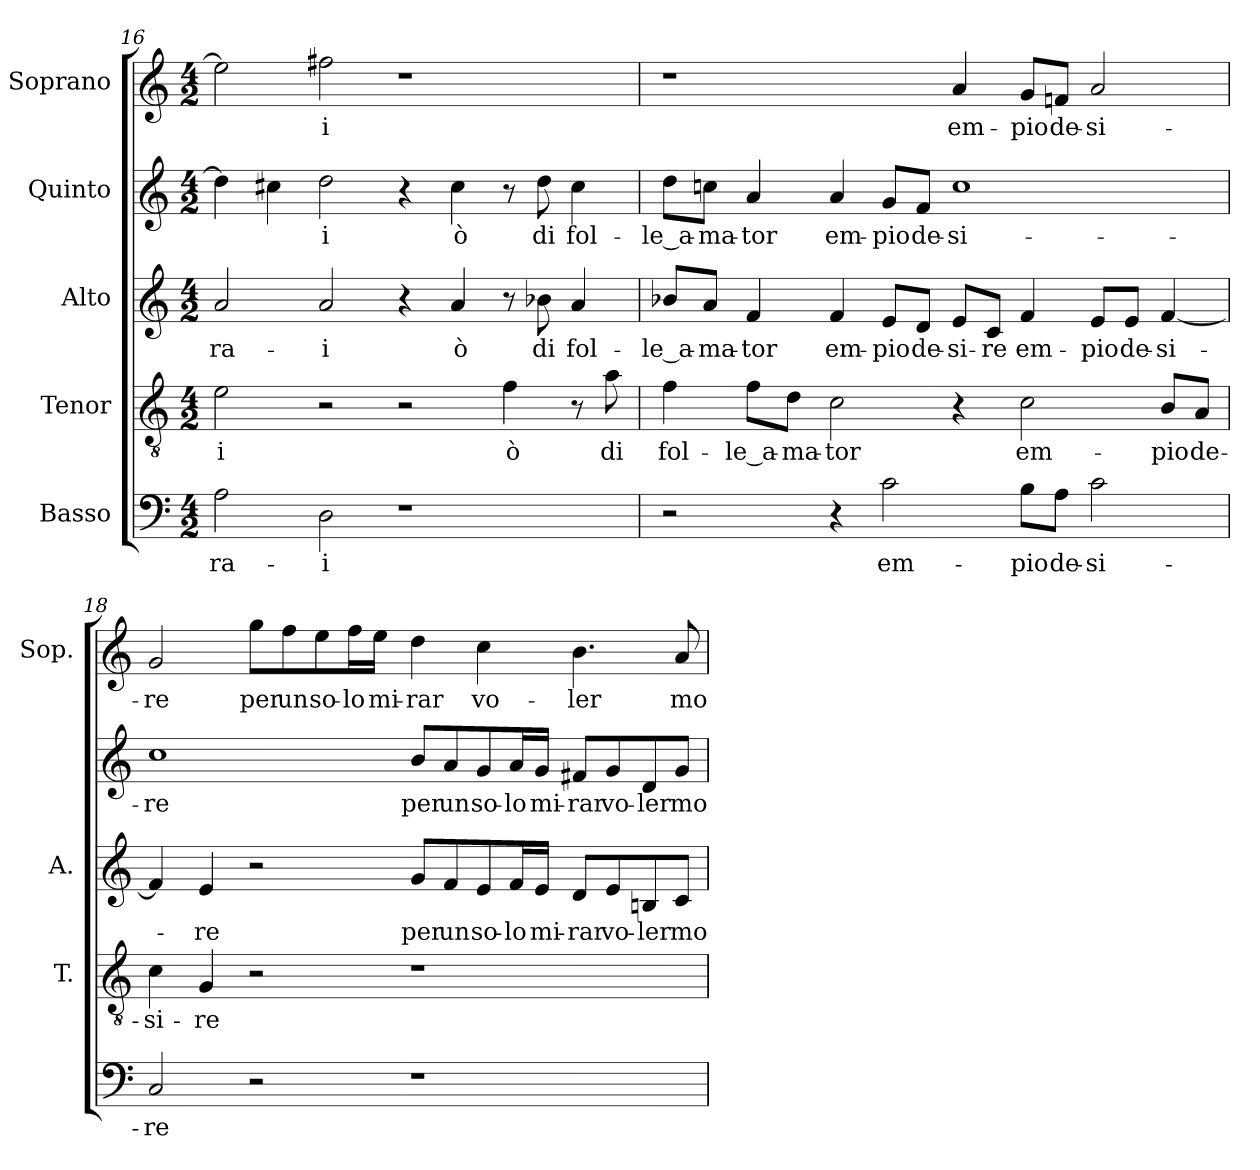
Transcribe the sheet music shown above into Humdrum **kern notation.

**kern	**text	**kern	**text	**kern	**text	**kern	**text	**kern	**text
*part5	*part5	*part4	*part4	*part3	*part3	*part2	*part2	*part1	*part1
*staff5	*staff5	*staff4	*staff4	*staff3	*staff3	*staff2	*staff2	*staff1	*staff1
*I"Basso	*	*I"Tenor	*	*I"Alto	*	*I"Quinto	*	*I"Soprano	*
*	*	*I'T.	*	*I'A.	*	*	*	*I'Sop.	*
*clefF4	*	*clefGv2	*	*clefG2	*	*clefG2	*	*clefG2	*
*	*	*ITrd7c12	*	*	*	*	*	*	*
*k[]	*	*k[]	*	*k[]	*	*k[]	*	*k[]	*
*C:	*	*C:	*	*C:	*	*C:	*	*C:	*
*M4/2	*	*M4/2	*	*M4/2	*	*M4/2	*	*M4/2	*
=16	=16	=16	=16	=16	=16	=16	=16	=16	=16
!	!LO:LY:b:color=#000000	!	!	!	!	!	!	!	!
!	!	!	!LO:LY:b:color=#000000	!	!	!	!	!	!
!	!	!	!	!	!LO:LY:b:color=#000000	!	!	!	!
2Ai\	-ra-	2Ei\	-i	2ai/	-ra-	4ddi\]	.	2eei\]	.
.	.	.	.	.	.	4cc#Xi\	.	.	.
!	!LO:LY:b:color=#000000	!	!	!	!	!	!	!	!
!	!	!	!	!	!LO:LY:b:color=#000000	!	!	!	!
!	!	!	!	!	!	!	!LO:LY:b:color=#000000	!	!
!	!	!	!	!	!	!	!	!	!LO:LY:b:color=#000000
2Di\	-i	2r	.	2ai/	-i	2ddi\	-i	2ff#Xi\	-i
1r	.	2r	.	4r	.	4r	.	1r	.
!	!	!	!	!	!LO:LY:b:color=#000000	!	!	!	!
!	!	!	!	!	!	!	!LO:LY:b:color=#000000	!	!
.	.	.	.	4ai/	ò	4cc#i\	ò	.	.
!	!	!	!LO:LY:b:color=#000000	!	!	!	!	!	!
.	.	4Fi\	ò	8r	.	8r	.	.	.
!	!	!	!	!	!LO:LY:b:color=#000000	!	!	!	!
!	!	!	!	!	!	!	!LO:LY:b:color=#000000	!	!
.	.	.	.	8b-Xi\	di	8ddi\	di	.	.
!	!	!	!	!	!LO:LY:b:color=#000000	!	!	!	!
!	!	!	!	!	!	!	!LO:LY:b:color=#000000	!	!
.	.	8r	.	4ai/	fol-	4cc#i\	fol-	.	.
!	!	!	!LO:LY:b:color=#000000	!	!	!	!	!	!
.	.	8Ai\	di	.	.	.	.	.	.
!!LO:PB:g=z
=17	=17	=17	=17	=17	=17	=17	=17	=17	=17
!	!	!	!LO:LY:b:color=#000000	!	!	!	!	!	!
!	!	!	!	!	!LO:LY:b:color=#000000	!	!	!	!
!	!	!	!	!	!	!	!LO:LY:b:color=#000000	!	!
2r	.	4Fi\	fol-	8b-Xi/L	-le_a-	8ddi\L	-le_a-	1r	.
!	!	!	!	!	!LO:LY:b:color=#000000	!	!	!	!
!	!	!	!	!	!	!	!LO:LY:b:color=#000000	!	!
.	.	.	.	8ai/J	-ma-	8ccni\J	-ma-	.	.
!	!	!	!LO:LY:b:color=#000000	!	!	!	!	!	!
!	!	!	!	!	!LO:LY:b:color=#000000	!	!	!	!
!	!	!	!	!	!	!	!LO:LY:b:color=#000000	!	!
.	.	8Fi\L	-le_a-	4fi/	-tor	4ai/	-tor	.	.
!	!	!	!LO:LY:b:color=#000000	!	!	!	!	!	!
.	.	8Di\J	-ma-	.	.	.	.	.	.
!	!	!	!LO:LY:b:color=#000000	!	!	!	!	!	!
!	!	!	!	!	!LO:LY:b:color=#000000	!	!	!	!
!	!	!	!	!	!	!	!LO:LY:b:color=#000000	!	!
4r	.	2Ci\	-tor	4fi/	em-	4ai/	em-	.	.
!	!LO:LY:b:color=#000000	!	!	!	!	!	!	!	!
!	!	!	!	!	!LO:LY:b:color=#000000	!	!	!	!
!	!	!	!	!	!	!	!LO:LY:b:color=#000000	!	!
2ci\	em-	.	.	8ei/L	-pio	8gi/L	-pio	.	.
!	!	!	!	!	!LO:LY:b:color=#000000	!	!	!	!
!	!	!	!	!	!	!	!LO:LY:b:color=#000000	!	!
.	.	.	.	8di/J	de-	8fi/J	de-	.	.
!	!	!	!	!	!LO:LY:b:color=#000000	!	!	!	!
!	!	!	!	!	!	!	!LO:LY:b:color=#000000	!	!
!	!	!	!	!	!	!	!	!	!LO:LY:b:color=#000000
.	.	4r	.	8ei/L	-si-	1cci	-si-	4ai/	em-
!	!	!	!	!	!LO:LY:b:color=#000000	!	!	!	!
.	.	.	.	8ci/J	-re	.	.	.	.
!	!LO:LY:b:color=#000000	!	!	!	!	!	!	!	!
!	!	!	!LO:LY:b:color=#000000	!	!	!	!	!	!
!	!	!	!	!	!LO:LY:b:color=#000000	!	!	!	!
!	!	!	!	!	!	!	!	!	!LO:LY:b:color=#000000
8Bi\L	-pio	2Ci\	em-	4fi/	em-	.	.	8gi/L	-pio
!	!LO:LY:b:color=#000000	!	!	!	!	!	!	!	!
!	!	!	!	!	!	!	!	!	!LO:LY:b:color=#000000
8Ai\J	de-	.	.	.	.	.	.	8fni/J	de-
!	!LO:LY:b:color=#000000	!	!	!	!	!	!	!	!
!	!	!	!	!	!LO:LY:b:color=#000000	!	!	!	!
!	!	!	!	!	!	!	!	!	!LO:LY:b:color=#000000
2ci\	-si-	.	.	8ei/L	-pio	.	.	2ai/	-si-
!	!	!	!	!	!LO:LY:b:color=#000000	!	!	!	!
.	.	.	.	8ei/J	de-	.	.	.	.
!	!	!	!LO:LY:b:color=#000000	!	!	!	!	!	!
!	!	!	!	!	!LO:LY:b:color=#000000	!	!	!	!
.	.	8BBi/L	-pio	[<4fi/	-si-	.	.	.	.
!	!	!	!LO:LY:b:color=#000000	!	!	!	!	!	!
.	.	8AAi/J	de-	.	.	.	.	.	.
=18	=18	=18	=18	=18	=18	=18	=18	=18	=18
!	!LO:LY:b:color=#000000	!	!	!	!	!	!	!	!
!	!	!	!LO:LY:b:color=#000000	!	!	!	!	!	!
!	!	!	!	!	!	!	!LO:LY:b:color=#000000	!	!
!	!	!	!	!	!	!	!	!	!LO:LY:b:color=#000000
2Ci/	-re	4Ci\	-si-	4fi/]	.	1cci	-re	2gi/	-re
!	!	!	!LO:LY:b:color=#000000	!	!	!	!	!	!
!	!	!	!	!	!LO:LY:b:color=#000000	!	!	!	!
.	.	4GGi/	-re	4ei/	-re	.	.	.	.
!	!	!	!	!	!	!	!	!	!LO:LY:b:color=#000000
2r	.	2r	.	2r	.	.	.	8ggi\L	per
!	!	!	!	!	!	!	!	!	!LO:LY:b:color=#000000
.	.	.	.	.	.	.	.	8ffi\	un
!	!	!	!	!	!	!	!	!	!LO:LY:b:color=#000000
.	.	.	.	.	.	.	.	8eei\	so-
!	!	!	!	!	!	!	!	!	!LO:LY:b:color=#000000
.	.	.	.	.	.	.	.	16ffi\L	-lo
!	!	!	!	!	!	!	!	!	!LO:LY:b:color=#000000
.	.	.	.	.	.	.	.	16eei\JJ	mi-
!	!	!	!	!	!LO:LY:b:color=#000000	!	!	!	!
!	!	!	!	!	!	!	!LO:LY:b:color=#000000	!	!
!	!	!	!	!	!	!	!	!	!LO:LY:b:color=#000000
1r	.	1r	.	8gi/L	per	8bi/L	per	4ddi\	-rar
!	!	!	!	!	!LO:LY:b:color=#000000	!	!	!	!
!	!	!	!	!	!	!	!LO:LY:b:color=#000000	!	!
.	.	.	.	8fi/	un	8ai/	un	.	.
!	!	!	!	!	!LO:LY:b:color=#000000	!	!	!	!
!	!	!	!	!	!	!	!LO:LY:b:color=#000000	!	!
!	!	!	!	!	!	!	!	!	!LO:LY:b:color=#000000
.	.	.	.	8ei/	so-	8gi/	so-	4cci\	vo-
!	!	!	!	!	!LO:LY:b:color=#000000	!	!	!	!
!	!	!	!	!	!	!	!LO:LY:b:color=#000000	!	!
.	.	.	.	16fi/L	-lo	16ai/L	-lo	.	.
!	!	!	!	!	!LO:LY:b:color=#000000	!	!	!	!
!	!	!	!	!	!	!	!LO:LY:b:color=#000000	!	!
.	.	.	.	16ei/JJ	mi-	16gi/JJ	mi-	.	.
!	!	!	!	!	!LO:LY:b:color=#000000	!	!	!	!
!	!	!	!	!	!	!	!LO:LY:b:color=#000000	!	!
!	!	!	!	!	!	!	!	!	!LO:LY:b:color=#000000
.	.	.	.	8di/L	-rar	8f#Xi/L	-rar	4.bi\	-ler
!	!	!	!	!	!LO:LY:b:color=#000000	!	!	!	!
!	!	!	!	!	!	!	!LO:LY:b:color=#000000	!	!
.	.	.	.	8ei/	vo-	8gi/	vo-	.	.
!	!	!	!	!	!LO:LY:b:color=#000000	!	!	!	!
!	!	!	!	!	!	!	!LO:LY:b:color=#000000	!	!
.	.	.	.	8Bni/	-ler	8di/	-ler	.	.
!	!	!	!	!	!LO:LY:b:color=#000000	!	!	!	!
!	!	!	!	!	!	!	!LO:LY:b:color=#000000	!	!
!	!	!	!	!	!	!	!	!	!LO:LY:b:color=#000000
.	.	.	.	8ci/J	mo-	8gi/J	mo-	8ai/	mo-
=	=	=	=	=	=	=	=	=	=
*-	*-	*-	*-	*-	*-	*-	*-	*-	*-
